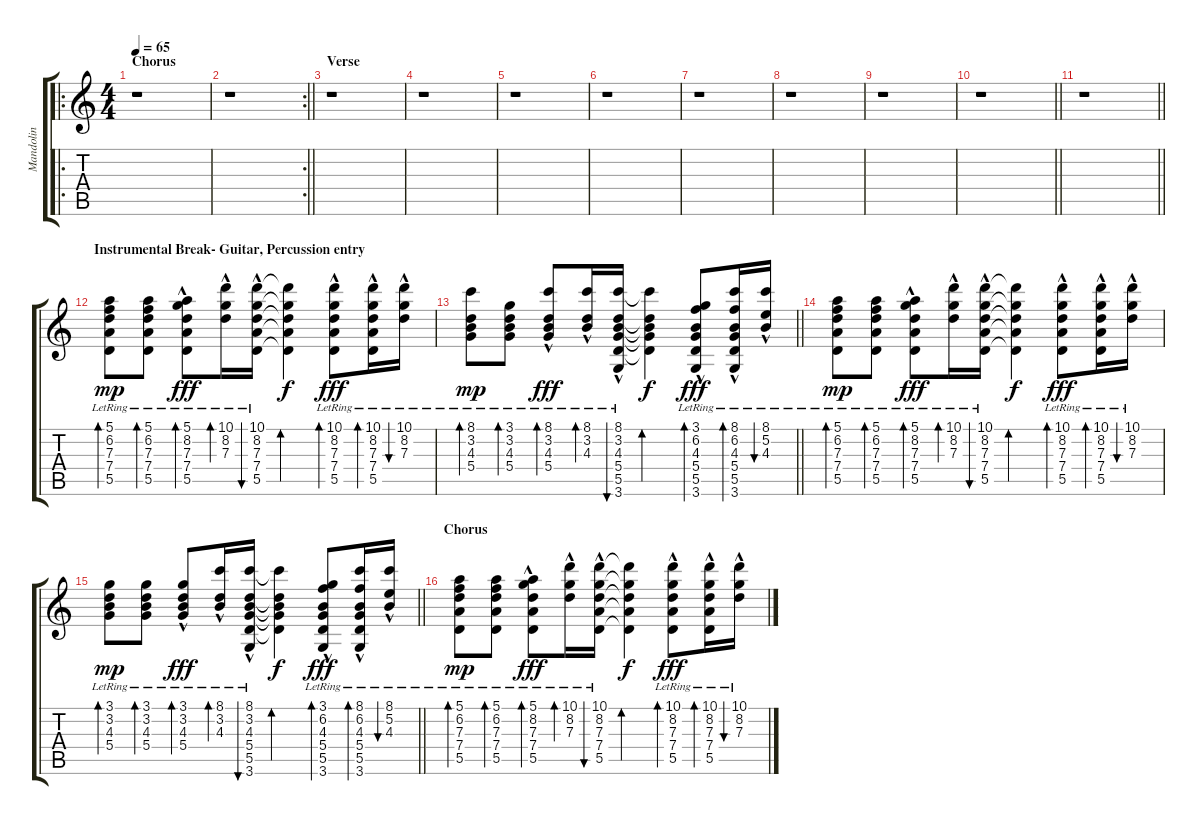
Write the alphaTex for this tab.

\track ("Mandolin" "Mandolin") {instrument banjo}
\staff {score tabs}
\tuning (E4 B3 G3 D3 A2 E2) {hide}
\displaytranspose 12
\ro
\ts (4 4)
\section ("" "Chorus")
\tempo 65
\clef g2
\ks c
r.1{dy mp} |
\rc 2
\barLineRight lightlight
r.1 |
\section ("" "Verse")
r.1 |
r.1 |
r.1 |
r.1 |
r.1 |
r.1 |
r.1 |
\barLineRight lightlight
r.1 |
\section ("" "")
\barLineRight lightlight
r.1 |
\section ("" "Instrumental Break- Guitar, Percussion entry")
(5.1{lr} 6.2{lr} 7.3{lr} 7.4{lr} 5.5{lr}).8{bd 30} (5.1{lr} 6.2{lr} 7.3{lr} 7.4{lr} 5.5{lr}).8{bd 30} (5.1{hac lr} 8.2{hac lr} 7.3{hac lr} 7.4{hac lr} 5.5{hac lr}).8{bd 30 dy fff} (10.1{hac lr} 8.2{hac lr} 7.3{hac lr}).16{bd 30} (10.1{hac lr} 8.2{hac lr} 7.3{hac lr} 7.4{hac lr} 5.5{hac lr}).16{bu 30} (10.1{t} 8.2{t} 7.3{t} 7.4{t} 5.5{t}).4{bd 30 dy f} (10.1{hac lr} 8.2{hac lr} 7.3{hac lr} 7.4{hac lr} 5.5{hac lr}).8{bd 30 dy fff} (10.1{hac lr} 8.2{hac lr} 7.3{hac lr} 7.4{hac lr} 5.5{hac lr}).16{bd 30} (10.1{hac lr} 8.2{hac lr} 7.3{hac lr}).16{bu 30} |
\barLineRight lightlight
(8.1{lr} 3.2{lr} 4.3{lr} 5.4{lr}).8{bd 30 dy mp} (3.1{lr} 3.2{lr} 4.3{lr} 5.4{lr}).8{bd 30} (8.1{hac lr} 3.2{hac lr} 4.3{hac lr} 5.4{hac lr}).8{bd 30 dy fff} (8.1{hac lr} 3.2{hac lr} 4.3{hac lr}).16{bd 30} (8.1{hac lr} 3.2{hac lr} 4.3{hac lr} 5.4{hac lr} 5.5{hac lr} 3.6{hac lr}).16{bu 30} (8.1{t} 3.2{t} 4.3{t} 5.4{t} 5.5{t}).4{bd 30 dy f} (3.1{hac lr} 6.2{hac lr} 4.3{hac lr} 5.4{hac lr} 5.5{hac lr} 3.6{hac lr}).8{bd 30 dy fff} (8.1{hac lr} 6.2{hac lr} 4.3{hac lr} 5.4{hac lr} 5.5{hac lr} 3.6{hac lr}).16{bd 30} (8.1{hac lr} 5.2{hac lr} 4.3{hac lr}).16{bu 30} |
(5.1{lr} 6.2{lr} 7.3{lr} 7.4{lr} 5.5{lr}).8{bd 30 dy mp} (5.1{lr} 6.2{lr} 7.3{lr} 7.4{lr} 5.5{lr}).8{bd 30} (5.1{hac lr} 8.2{hac lr} 7.3{hac lr} 7.4{hac lr} 5.5{hac lr}).8{bd 30 dy fff} (10.1{hac lr} 8.2{hac lr} 7.3{hac lr}).16{bd 30} (10.1{hac lr} 8.2{hac lr} 7.3{hac lr} 7.4{hac lr} 5.5{hac lr}).16{bu 30} (10.1{t} 8.2{t} 7.3{t} 7.4{t} 5.5{t}).4{bd 30 dy f} (10.1{hac lr} 8.2{hac lr} 7.3{hac lr} 7.4{hac lr} 5.5{hac lr}).8{bd 30 dy fff} (10.1{hac lr} 8.2{hac lr} 7.3{hac lr} 7.4{hac lr} 5.5{hac lr}).16{bd 30} (10.1{hac lr} 8.2{hac lr} 7.3{hac lr}).16{bu 30} |
\barLineRight lightlight
(3.1{lr} 3.2{lr} 4.3{lr} 5.4{lr}).8{bd 30 dy mp} (3.1{lr} 3.2{lr} 4.3{lr} 5.4{lr}).8{bd 30} (3.1{hac lr} 3.2{hac lr} 4.3{hac lr} 5.4{hac lr}).8{bd 30 dy fff} (8.1{hac lr} 3.2{hac lr} 4.3{hac lr}).16{bd 30} (8.1{hac lr} 3.2{hac lr} 4.3{hac lr} 5.4{hac lr} 5.5{hac lr} 3.6{hac lr}).16{bu 30} (8.1{t} 3.2{t} 4.3{t} 5.4{t} 5.5{t}).4{bd 30 dy f} (3.1{hac lr} 6.2{hac lr} 4.3{hac lr} 5.4{hac lr} 5.5{hac lr} 3.6{hac lr}).8{bd 30 dy fff} (8.1{hac lr} 6.2{hac lr} 4.3{hac lr} 5.4{hac lr} 5.5{hac lr} 3.6{hac lr}).16{bd 30} (8.1{hac lr} 5.2{hac lr} 4.3{hac lr}).16{bu 30} |
\section ("" "Chorus")
(5.1{lr} 6.2{lr} 7.3{lr} 7.4{lr} 5.5{lr}).8{bd 30 dy mp} (5.1{lr} 6.2{lr} 7.3{lr} 7.4{lr} 5.5{lr}).8{bd 30} (5.1{hac lr} 8.2{hac lr} 7.3{hac lr} 7.4{hac lr} 5.5{hac lr}).8{bd 30 dy fff} (10.1{hac lr} 8.2{hac lr} 7.3{hac lr}).16{bd 30} (10.1{hac lr} 8.2{hac lr} 7.3{hac lr} 7.4{hac lr} 5.5{hac lr}).16{bu 30} (10.1{t} 8.2{t} 7.3{t} 7.4{t} 5.5{t}).4{bd 30 dy f} (10.1{hac lr} 8.2{hac lr} 7.3{hac lr} 7.4{hac lr} 5.5{hac lr}).8{bd 30 dy fff} (10.1{hac lr} 8.2{hac lr} 7.3{hac lr} 7.4{hac lr} 5.5{hac lr}).16{bd 30} (10.1{hac lr} 8.2{hac lr} 7.3{hac lr}).16{bu 30}
